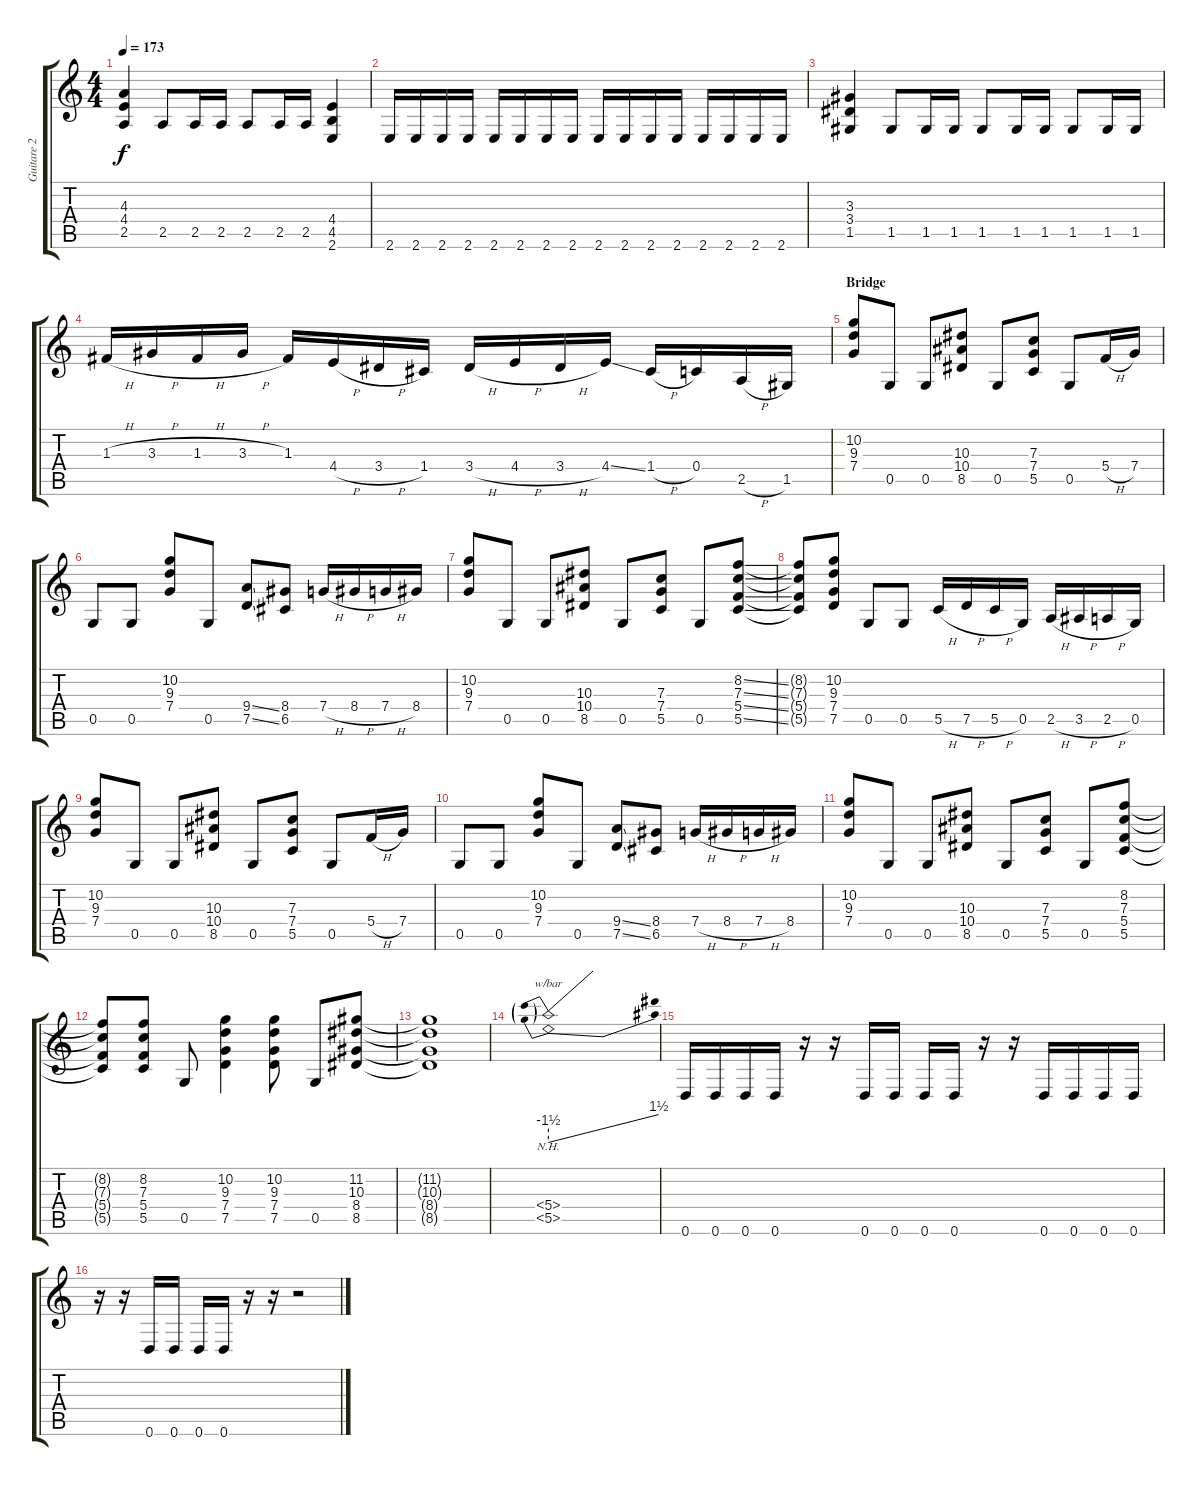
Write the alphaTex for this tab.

\track ("Guitare 2" "Guitare 2") {instrument distortionguitar}
\staff {score tabs}
\tuning (D4 A3 F3 C3 G2 D2) {hide}
\ts (4 4)
\tempo 173
\clef g2
\ks c
(4.3 4.4 2.5).4{dy f} 2.5.8 2.5.16 2.5.16 2.5.8 2.5.16 2.5.16 (4.4 4.5 2.6).4 |
2.6.16 2.6.16 2.6.16 2.6.16 2.6.16 2.6.16 2.6.16 2.6.16 2.6.16 2.6.16 2.6.16 2.6.16 2.6.16 2.6.16 2.6.16 2.6.16 |
(3.3 3.4 1.5).4 1.5.8 1.5.16 1.5.16 1.5.8 1.5.16 1.5.16 1.5.8 1.5.16 1.5.16 |
1.3{h}.16 3.3{h}.16 1.3{h}.16 3.3{h}.16 1.3.16 4.4{h}.16 3.4{h}.16 1.4.16 3.4{h}.16 4.4{h}.16 3.4{h}.16 4.4{ss}.16 1.4{h}.16 0.4.16 2.5{h}.16 1.5.16 |
\section ("" "Bridge")
(10.2 9.3 7.4).8 0.5.8 0.5.8 (10.3 10.4 8.5).8 0.5.8 (7.3 7.4 5.5).8 0.5.8 5.4{h}.16 7.4.16 |
0.5.8 0.5.8 (10.2 9.3 7.4).8 0.5.8 (9.4{ss} 7.5{ss}).8 (8.4 6.5).8 7.4{h}.16 8.4{h}.16 7.4{h}.16 8.4.16 |
(10.2 9.3 7.4).8 0.5.8 0.5.8 (10.3 10.4 8.5).8 0.5.8 (7.3 7.4 5.5).8 0.5.8 (8.2{ss} 7.3{ss} 5.4{ss} 5.5{ss}).8 |
(8.2{t} 7.3{t} 5.4{t} 5.5{t}).8 (10.2 9.3 7.4 7.5).8 0.5.8 0.5.8 5.5{h}.16 7.5{h}.16 5.5{h}.16 0.5.16 2.5{h}.16 3.5{h}.16 2.5{h}.16 0.5.16 |
(10.2 9.3 7.4).8 0.5.8 0.5.8 (10.3 10.4 8.5).8 0.5.8 (7.3 7.4 5.5).8 0.5.8 5.4{h}.16 7.4.16 |
0.5.8 0.5.8 (10.2 9.3 7.4).8 0.5.8 (9.4{ss} 7.5{ss}).8 (8.4 6.5).8 7.4{h}.16 8.4{h}.16 7.4{h}.16 8.4.16 |
(10.2 9.3 7.4).8 0.5.8 0.5.8 (10.3 10.4 8.5).8 0.5.8 (7.3 7.4 5.5).8 0.5.8 (8.2 7.3 5.4 5.5).8 |
(8.2{t} 7.3{t} 5.4{t} 5.5{t}).8 (8.2 7.3 5.4 5.5).8 0.5.8 (10.2 9.3 7.4 7.5).4 (10.2 9.3 7.4 7.5).8 0.5.8 (11.2 10.3 8.4 8.5).8 |
(11.2{t} 10.3{t} 8.4{t} 8.5{t}).1 |
(5.4{nh} 5.5{nh}).1{tbe (predivedive default 0 -6 60 6)} |
0.6.16 0.6.16 0.6.16 0.6.16 r.16 r.16 0.6.16 0.6.16 0.6.16 0.6.16 r.16 r.16 0.6.16 0.6.16 0.6.16 0.6.16 |
r.16 r.16 0.6.16 0.6.16 0.6.16 0.6.16 r.16 r.16 r.2
